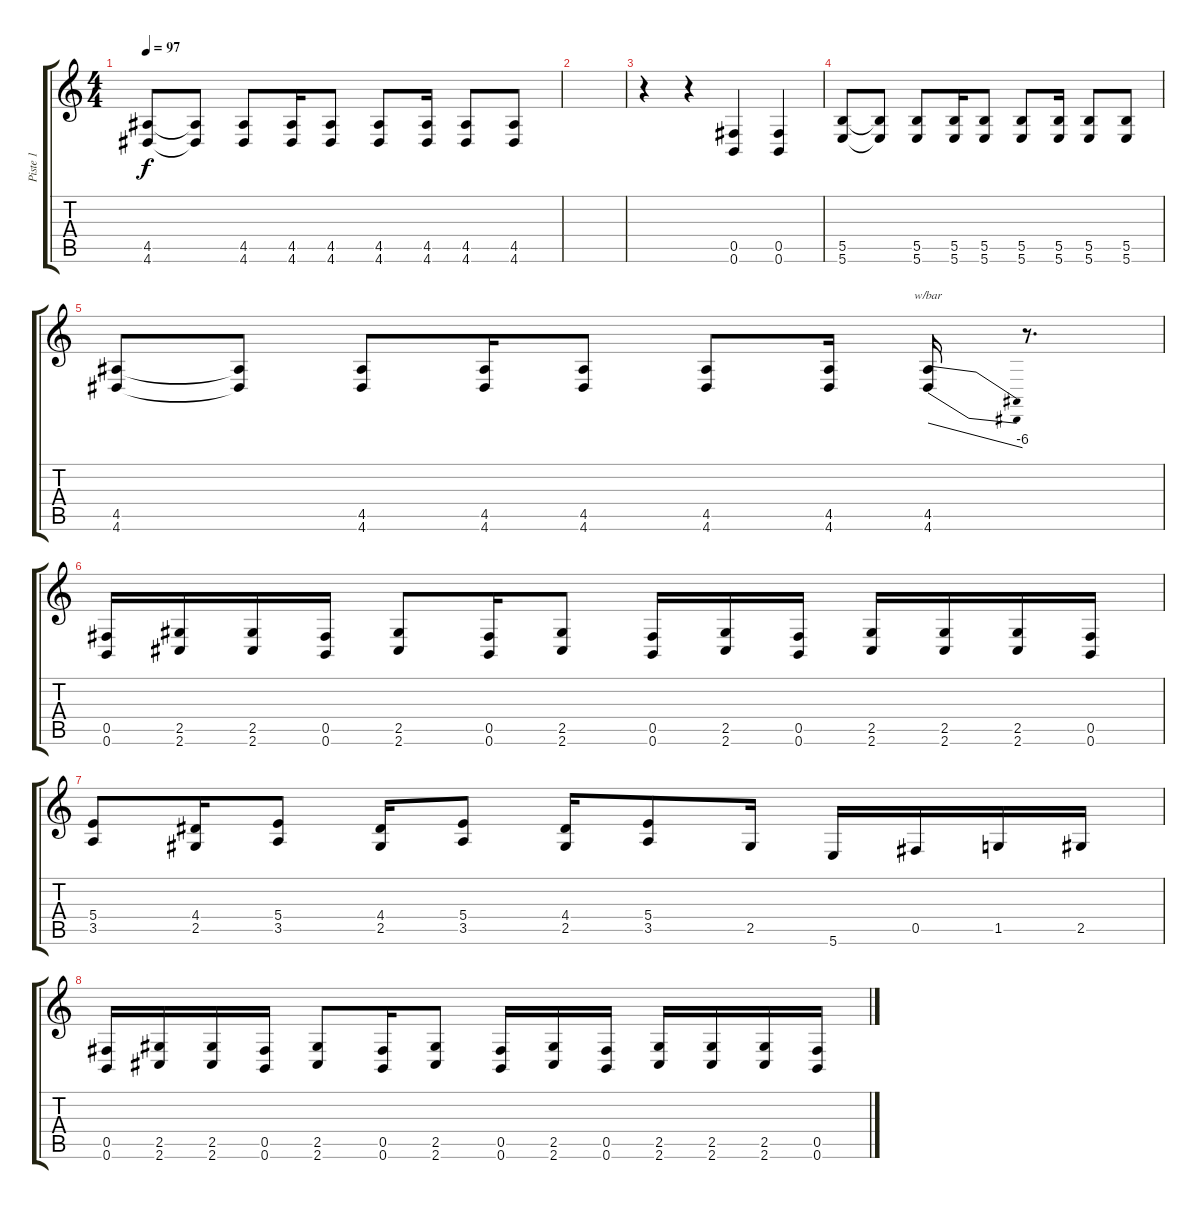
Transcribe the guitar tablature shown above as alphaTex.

\track ("Piste 1" "Piste 1") {instrument acousticguitarsteel}
\staff {score tabs}
\tuning (Db4 Ab3 E3 B2 Gb2 B1) {hide}
\ts (4 4)
\tempo 97
\clef g2
\ks c
(4.5 4.6).8{dy f} (4.5{t} 4.6{t}).8 (4.5 4.6).8 (4.5 4.6).16 (4.5 4.6).8 (4.5 4.6).8 (4.5 4.6).16 (4.5 4.6).8 (4.5 4.6).8 |
|
r.4 r.4 (0.5 0.6).4 (0.5 0.6).4 |
(5.5 5.6).8 (5.5{t} 5.6{t}).8 (5.5 5.6).8 (5.5 5.6).16 (5.5 5.6).8 (5.5 5.6).8 (5.5 5.6).16 (5.5 5.6).8 (5.5 5.6).8 |
(4.5 4.6).8 (4.5{t} 4.6{t}).8 (4.5 4.6).8 (4.5 4.6).16 (4.5 4.6).8 (4.5 4.6).8 (4.5 4.6).16 (4.5 4.6).16{tbe (dive default 0 0 60 -24)} r.8{d} |
(0.5 0.6).16 (2.5 2.6).16 (2.5 2.6).16 (0.5 0.6).16 (2.5 2.6).8 (0.5 0.6).16 (2.5 2.6).8 (0.5 0.6).16 (2.5 2.6).16 (0.5 0.6).16 (2.5 2.6).16 (2.5 2.6).16 (2.5 2.6).16 (0.5 0.6).16 |
(5.4 3.5).8 (4.4 2.5).16 (5.4 3.5).8 (4.4 2.5).16 (5.4 3.5).8 (4.4 2.5).16 (5.4 3.5).8 2.5.16 5.6.16 0.5.16 1.5.16 2.5.16 |
(0.5 0.6).16 (2.5 2.6).16 (2.5 2.6).16 (0.5 0.6).16 (2.5 2.6).8 (0.5 0.6).16 (2.5 2.6).8 (0.5 0.6).16 (2.5 2.6).16 (0.5 0.6).16 (2.5 2.6).16 (2.5 2.6).16 (2.5 2.6).16 (0.5 0.6).16
